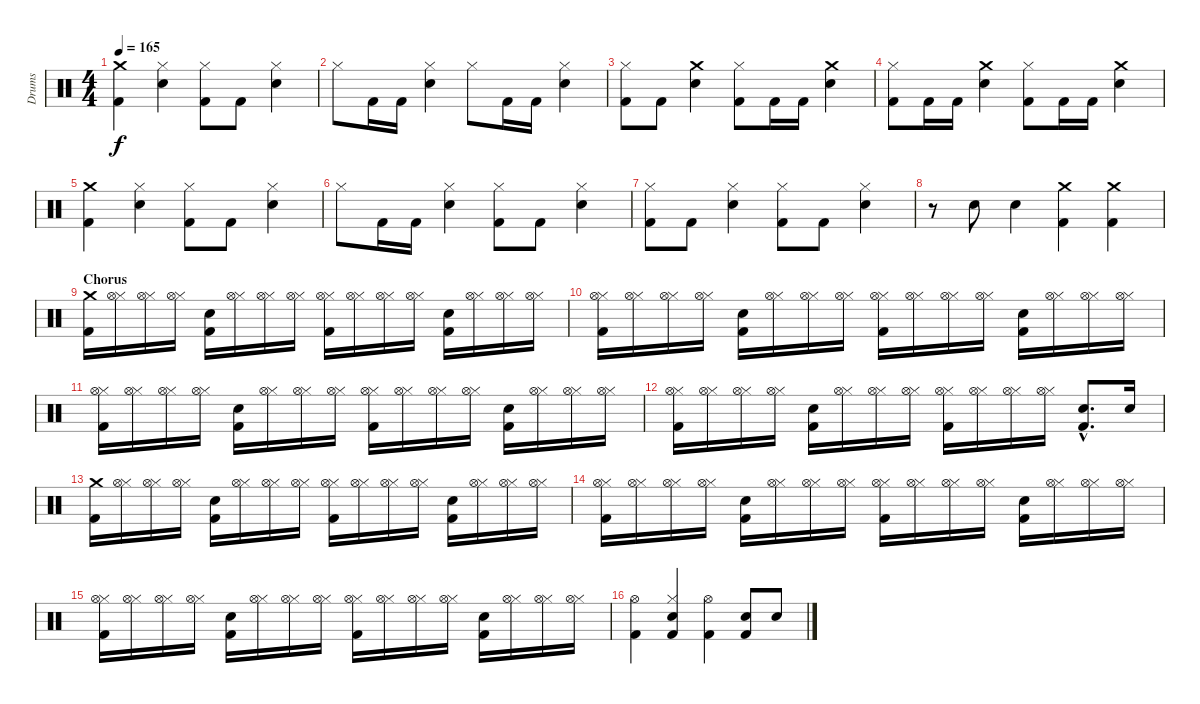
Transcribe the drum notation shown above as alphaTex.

\track ("Drums" "Drums") {instrument percussion}
\staff {score}
\articulation defaults
\ts (4 4)
\tempo 165
\clef neutral
\ks c
("Crash medium (hit)" "Kick (hit) 2").4{dy f} ("Hi-Hat (closed)" "Snare (hit) 2").4 ("Hi-Hat (closed)" "Kick (hit) 2").8 "Kick (hit) 2".8 ("Snare (hit) 2" "Hi-Hat (closed)").4 |
"Hi-Hat (closed)".8 "Kick (hit) 2".16 "Kick (hit) 2".16 ("Snare (hit) 2" "Hi-Hat (closed)").4 "Hi-Hat (closed)".8 "Kick (hit) 2".16 "Kick (hit) 2".16 ("Snare (hit) 2" "Hi-Hat (closed)").4 |
("Hi-Hat (closed)" "Kick (hit) 2").8 "Kick (hit) 2".8 ("Crash medium (hit)" "Snare (hit) 2").4 ("Hi-Hat (closed)" "Kick (hit) 2").8 "Kick (hit) 2".16 "Kick (hit) 2".16 ("Crash medium (hit)" "Snare (hit) 2").4 |
("Hi-Hat (closed)" "Kick (hit) 2").8 "Kick (hit) 2".16 "Kick (hit) 2".16 ("Crash medium (hit)" "Snare (hit) 2").4 ("Hi-Hat (closed)" "Kick (hit) 2").8 "Kick (hit) 2".16 "Kick (hit) 2".16 ("Crash medium (hit)" "Snare (hit) 2").4 |
("Kick (hit) 2" "Crash medium (hit)").4 ("Hi-Hat (closed)" "Snare (hit) 2").4 ("Hi-Hat (closed)" "Kick (hit) 2").8 "Kick (hit) 2".8 ("Snare (hit) 2" "Hi-Hat (closed)").4 |
"Hi-Hat (closed)".8 "Kick (hit) 2".16 "Kick (hit) 2".16 ("Snare (hit) 2" "Hi-Hat (closed)").4 ("Hi-Hat (closed)" "Kick (hit) 2").8 "Kick (hit) 2".8 ("Snare (hit) 2" "Hi-Hat (closed)").4 |
("Kick (hit) 2" "Hi-Hat (closed)").8 "Kick (hit) 2".8 ("Snare (hit) 2" "Hi-Hat (closed)").4 ("Kick (hit) 2" "Hi-Hat (closed)").8 "Kick (hit) 2".8 ("Hi-Hat (closed)" "Snare (hit) 2").4 |
r.8 "Snare (hit) 2".8 "Snare (hit) 2".4 ("Crash medium (hit)" "Kick (hit) 2").4 ("Crash medium (hit)" "Kick (hit) 2").4 |
\section ("" "Chorus")
("Crash medium (hit)" "Kick (hit) 2").16 ("Hi-Hat (closed)" "Hi-Hat (open)").16 ("Hi-Hat (closed)" "Hi-Hat (open)").16 ("Hi-Hat (closed)" "Hi-Hat (open)").16 ("Kick (hit) 2" "Snare (hit) 2").16 ("Hi-Hat (closed)" "Hi-Hat (open)").16 ("Hi-Hat (closed)" "Hi-Hat (open)").16 ("Hi-Hat (closed)" "Hi-Hat (open)").16 ("Kick (hit) 2" "Hi-Hat (closed)" "Hi-Hat (open)").16 ("Hi-Hat (closed)" "Hi-Hat (open)").16 ("Hi-Hat (closed)" "Hi-Hat (open)").16 ("Hi-Hat (closed)" "Hi-Hat (open)").16 ("Kick (hit) 2" "Snare (hit) 2").16 ("Hi-Hat (closed)" "Hi-Hat (open)").16 ("Hi-Hat (closed)" "Hi-Hat (open)").16 ("Hi-Hat (closed)" "Hi-Hat (open)").16 |
("Kick (hit) 2" "Hi-Hat (closed)" "Hi-Hat (open)").16 ("Hi-Hat (closed)" "Hi-Hat (open)").16 ("Hi-Hat (closed)" "Hi-Hat (open)").16 ("Hi-Hat (closed)" "Hi-Hat (open)").16 ("Kick (hit) 2" "Snare (hit) 2").16 ("Hi-Hat (closed)" "Hi-Hat (open)").16 ("Hi-Hat (closed)" "Hi-Hat (open)").16 ("Hi-Hat (closed)" "Hi-Hat (open)").16 ("Kick (hit) 2" "Hi-Hat (closed)" "Hi-Hat (open)").16 ("Hi-Hat (closed)" "Hi-Hat (open)").16 ("Hi-Hat (closed)" "Hi-Hat (open)").16 ("Hi-Hat (closed)" "Hi-Hat (open)").16 ("Kick (hit) 2" "Snare (hit) 2").16 ("Hi-Hat (closed)" "Hi-Hat (open)").16 ("Hi-Hat (closed)" "Hi-Hat (open)").16 ("Hi-Hat (closed)" "Hi-Hat (open)").16 |
("Kick (hit) 2" "Hi-Hat (closed)" "Hi-Hat (open)").16 ("Hi-Hat (closed)" "Hi-Hat (open)").16 ("Hi-Hat (closed)" "Hi-Hat (open)").16 ("Hi-Hat (closed)" "Hi-Hat (open)").16 ("Kick (hit) 2" "Snare (hit) 2").16 ("Hi-Hat (closed)" "Hi-Hat (open)").16 ("Hi-Hat (closed)" "Hi-Hat (open)").16 ("Hi-Hat (closed)" "Hi-Hat (open)").16 ("Kick (hit) 2" "Hi-Hat (closed)" "Hi-Hat (open)").16 ("Hi-Hat (closed)" "Hi-Hat (open)").16 ("Hi-Hat (closed)" "Hi-Hat (open)").16 ("Hi-Hat (closed)" "Hi-Hat (open)").16 ("Kick (hit) 2" "Snare (hit) 2").16 ("Hi-Hat (closed)" "Hi-Hat (open)").16 ("Hi-Hat (closed)" "Hi-Hat (open)").16 ("Hi-Hat (closed)" "Hi-Hat (open)").16 |
("Kick (hit) 2" "Hi-Hat (closed)" "Hi-Hat (open)").16 ("Hi-Hat (closed)" "Hi-Hat (open)").16 ("Hi-Hat (closed)" "Hi-Hat (open)").16 ("Hi-Hat (closed)" "Hi-Hat (open)").16 ("Kick (hit) 2" "Snare (hit) 2").16 ("Hi-Hat (closed)" "Hi-Hat (open)").16 ("Hi-Hat (closed)" "Hi-Hat (open)").16 ("Hi-Hat (closed)" "Hi-Hat (open)").16 ("Kick (hit) 2" "Hi-Hat (closed)" "Hi-Hat (open)").16 ("Hi-Hat (closed)" "Hi-Hat (open)").16 ("Hi-Hat (closed)" "Hi-Hat (open)").16 ("Hi-Hat (closed)" "Hi-Hat (open)").16 ("Kick (hit) 2"{hac} "Snare (hit) 2"{hac}).8{d} "Snare (hit) 2".16 |
("Crash medium (hit)" "Kick (hit) 2").16 ("Hi-Hat (closed)" "Hi-Hat (open)").16 ("Hi-Hat (closed)" "Hi-Hat (open)").16 ("Hi-Hat (closed)" "Hi-Hat (open)").16 ("Kick (hit) 2" "Snare (hit) 2").16 ("Hi-Hat (closed)" "Hi-Hat (open)").16 ("Hi-Hat (closed)" "Hi-Hat (open)").16 ("Hi-Hat (closed)" "Hi-Hat (open)").16 ("Kick (hit) 2" "Hi-Hat (closed)" "Hi-Hat (open)").16 ("Hi-Hat (closed)" "Hi-Hat (open)").16 ("Hi-Hat (closed)" "Hi-Hat (open)").16 ("Hi-Hat (closed)" "Hi-Hat (open)").16 ("Kick (hit) 2" "Snare (hit) 2").16 ("Hi-Hat (closed)" "Hi-Hat (open)").16 ("Hi-Hat (closed)" "Hi-Hat (open)").16 ("Hi-Hat (closed)" "Hi-Hat (open)").16 |
("Kick (hit) 2" "Hi-Hat (closed)" "Hi-Hat (open)").16 ("Hi-Hat (closed)" "Hi-Hat (open)").16 ("Hi-Hat (closed)" "Hi-Hat (open)").16 ("Hi-Hat (closed)" "Hi-Hat (open)").16 ("Kick (hit) 2" "Snare (hit) 2").16 ("Hi-Hat (closed)" "Hi-Hat (open)").16 ("Hi-Hat (closed)" "Hi-Hat (open)").16 ("Hi-Hat (closed)" "Hi-Hat (open)").16 ("Kick (hit) 2" "Hi-Hat (closed)" "Hi-Hat (open)").16 ("Hi-Hat (closed)" "Hi-Hat (open)").16 ("Hi-Hat (closed)" "Hi-Hat (open)").16 ("Hi-Hat (closed)" "Hi-Hat (open)").16 ("Kick (hit) 2" "Snare (hit) 2").16 ("Hi-Hat (closed)" "Hi-Hat (open)").16 ("Hi-Hat (closed)" "Hi-Hat (open)").16 ("Hi-Hat (closed)" "Hi-Hat (open)").16 |
("Kick (hit) 2" "Hi-Hat (closed)" "Hi-Hat (open)").16 ("Hi-Hat (closed)" "Hi-Hat (open)").16 ("Hi-Hat (closed)" "Hi-Hat (open)").16 ("Hi-Hat (closed)" "Hi-Hat (open)").16 ("Kick (hit) 2" "Snare (hit) 2").16 ("Hi-Hat (closed)" "Hi-Hat (open)").16 ("Hi-Hat (closed)" "Hi-Hat (open)").16 ("Hi-Hat (closed)" "Hi-Hat (open)").16 ("Kick (hit) 2" "Hi-Hat (closed)" "Hi-Hat (open)").16 ("Hi-Hat (closed)" "Hi-Hat (open)").16 ("Hi-Hat (closed)" "Hi-Hat (open)").16 ("Hi-Hat (closed)" "Hi-Hat (open)").16 ("Kick (hit) 2" "Snare (hit) 2").16 ("Hi-Hat (closed)" "Hi-Hat (open)").16 ("Hi-Hat (closed)" "Hi-Hat (open)").16 ("Hi-Hat (closed)" "Hi-Hat (open)").16 |
("Kick (hit) 2" "Hi-Hat (open)").4 ("Kick (hit) 2" "Snare (hit) 2" "Hi-Hat (closed)").4 ("Kick (hit) 2" "Hi-Hat (open)").4 ("Snare (hit) 2" "Kick (hit) 2").8 "Snare (hit) 2".8
